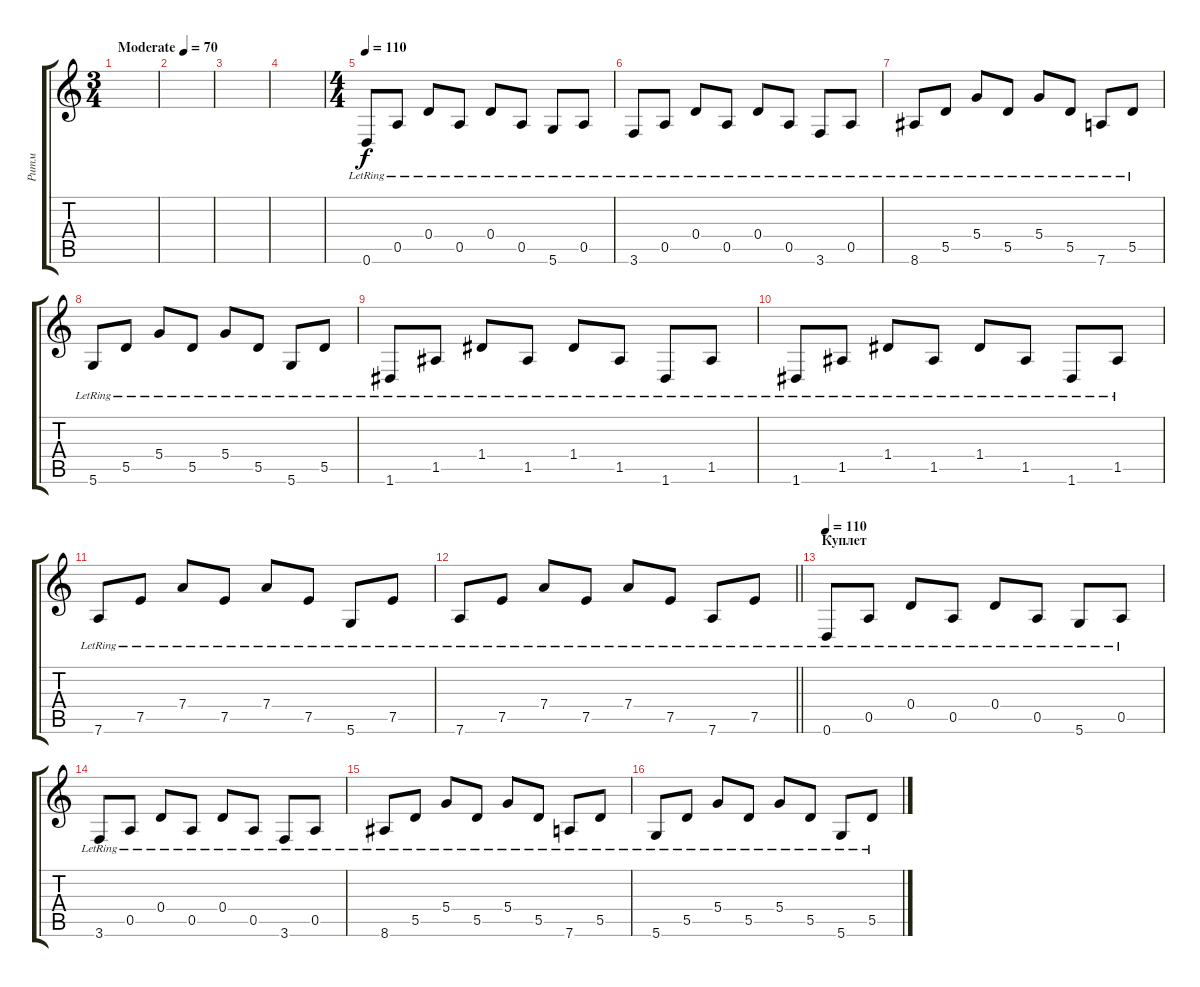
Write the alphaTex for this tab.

\track ("Ритм" "Ритм") {instrument acousticguitarsteel}
\staff {score tabs}
\tuning (E4 B3 G3 D3 A2 D2) {hide}
\ts (3 4)
\tempo (70 "Moderate")
\clef g2
\ks c
|
|
|
|
\ts (4 4)
\tempo 110
0.6{lr}.8 0.5{lr}.8 0.4{lr}.8 0.5{lr}.8 0.4{lr}.8 0.5{lr}.8 5.6{lr}.8 0.5{lr}.8 |
3.6{lr}.8 0.5{lr}.8 0.4{lr}.8 0.5{lr}.8 0.4{lr}.8 0.5{lr}.8 3.6{lr}.8 0.5{lr}.8 |
8.6{lr}.8 5.5{lr}.8 5.4{lr}.8 5.5{lr}.8 5.4{lr}.8 5.5{lr}.8 7.6{lr}.8 5.5{lr}.8 |
5.6{lr}.8 5.5{lr}.8 5.4{lr}.8 5.5{lr}.8 5.4{lr}.8 5.5{lr}.8 5.6{lr}.8 5.5{lr}.8 |
1.6{lr}.8 1.5{lr}.8 1.4{lr}.8 1.5{lr}.8 1.4{lr}.8 1.5{lr}.8 1.6{lr}.8 1.5{lr}.8 |
1.6{lr}.8 1.5{lr}.8 1.4{lr}.8 1.5{lr}.8 1.4{lr}.8 1.5{lr}.8 1.6{lr}.8 1.5{lr}.8 |
7.6{lr}.8 7.5{lr}.8 7.4{lr}.8 7.5{lr}.8 7.4{lr}.8 7.5{lr}.8 5.6{lr}.8 7.5{lr}.8 |
\barLineRight lightlight
7.6{lr}.8 7.5{lr}.8 7.4{lr}.8 7.5{lr}.8 7.4{lr}.8 7.5{lr}.8 7.6{lr}.8 7.5{lr}.8 |
\section ("" "Куплет")
\tempo 110
0.6{lr}.8 0.5{lr}.8 0.4{lr}.8 0.5{lr}.8 0.4{lr}.8 0.5{lr}.8 5.6{lr}.8 0.5{lr}.8 |
3.6{lr}.8 0.5{lr}.8 0.4{lr}.8 0.5{lr}.8 0.4{lr}.8 0.5{lr}.8 3.6{lr}.8 0.5{lr}.8 |
8.6{lr}.8 5.5{lr}.8 5.4{lr}.8 5.5{lr}.8 5.4{lr}.8 5.5{lr}.8 7.6{lr}.8 5.5{lr}.8 |
5.6{lr}.8 5.5{lr}.8 5.4{lr}.8 5.5{lr}.8 5.4{lr}.8 5.5{lr}.8 5.6{lr}.8 5.5{lr}.8
